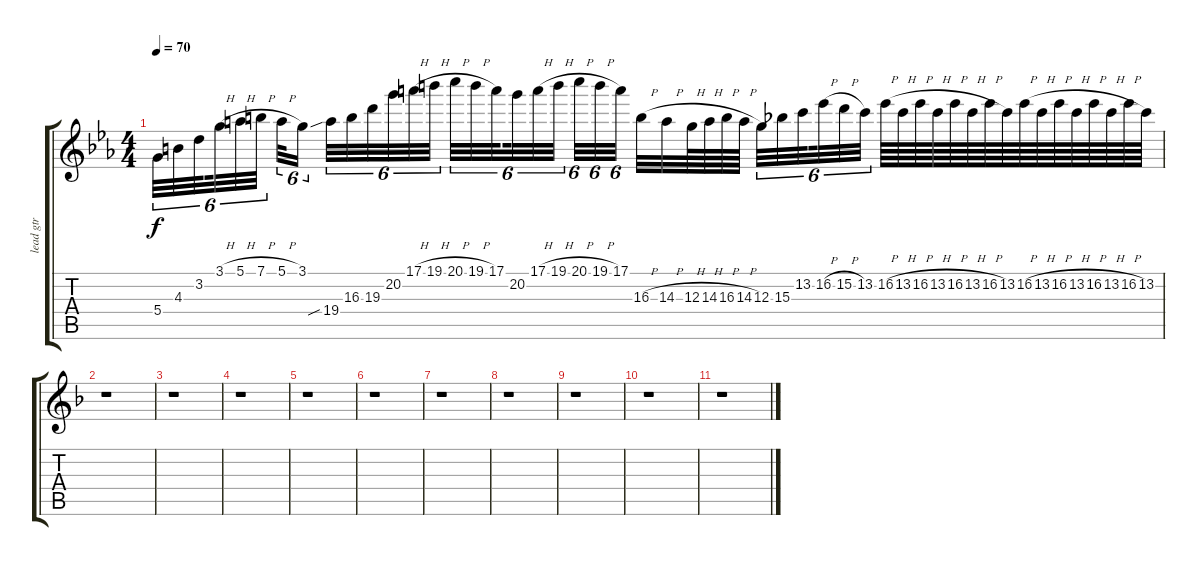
\track ("lead gtr" "lead gtr") {instrument distortionguitar}
\staff {score tabs}
\tuning (E4 B3 G3 D3 A2 E2) {hide}
\ts (4 4)
\tempo 70
\clef g2
\ks eb
5.4.32{tu (6 4) dy f} 4.3.32{tu (6 4)} 3.2.32{tu (6 4) beam splitsecondary} 3.1{h}.32{tu (6 4)} 5.1{h}.32{tu (6 4)} 7.1{h}.32{tu (6 4) beam splitsecondary} 5.1{h}.32{tu (6 4)} 3.1.16{tu (6 4) beam splitsecondary} 19.4{sib}.32{tu (6 4)} 16.3.32{tu (6 4)} 19.3.32{tu (6 4)} 20.2.32{tu (6 4)} 17.1{h}.32{tu (6 4)} 19.1{h}.32{tu (6 4) beam splitsecondary} 20.1{h}.32{tu (6 4)} 19.1{h}.32{tu (6 4)} 17.1.32{tu (6 4) beam splitsecondary} 20.2.32{tu (6 4)} 17.1{h}.32{tu (6 4)} 19.1{h}.32{tu (6 4) beam splitsecondary} 20.1{h}.32{tu (6 4)} 19.1{h}.32{tu (6 4)} 17.1.32{tu (6 4)} 16.3{h}.32 14.3{h}.32 12.3{h}.64 14.3{h}.64 16.3{h}.64 14.3{h}.64{beam splitsecondary} 12.3.32{tu (6 4)} 15.3.32{tu (6 4)} 13.2.32{tu (6 4) beam splitsecondary} 16.2{h}.32{tu (6 4)} 15.2{h}.32{tu (6 4)} 13.2.32{tu (6 4)} 16.2{h}.64 13.2{h}.64 16.2{h}.64 13.2{h}.64 16.2{h}.64 13.2{h}.64 16.2{h}.64 13.2.64 16.2{h}.64 13.2{h}.64 16.2{h}.64 13.2{h}.64 16.2{h}.64 13.2{h}.64 16.2{h}.64 13.2.64 |
\ks f
r.1 |
r.1 |
r.1 |
r.1 |
r.1 |
r.1 |
r.1 |
r.1 |
r.1 |
r.1
